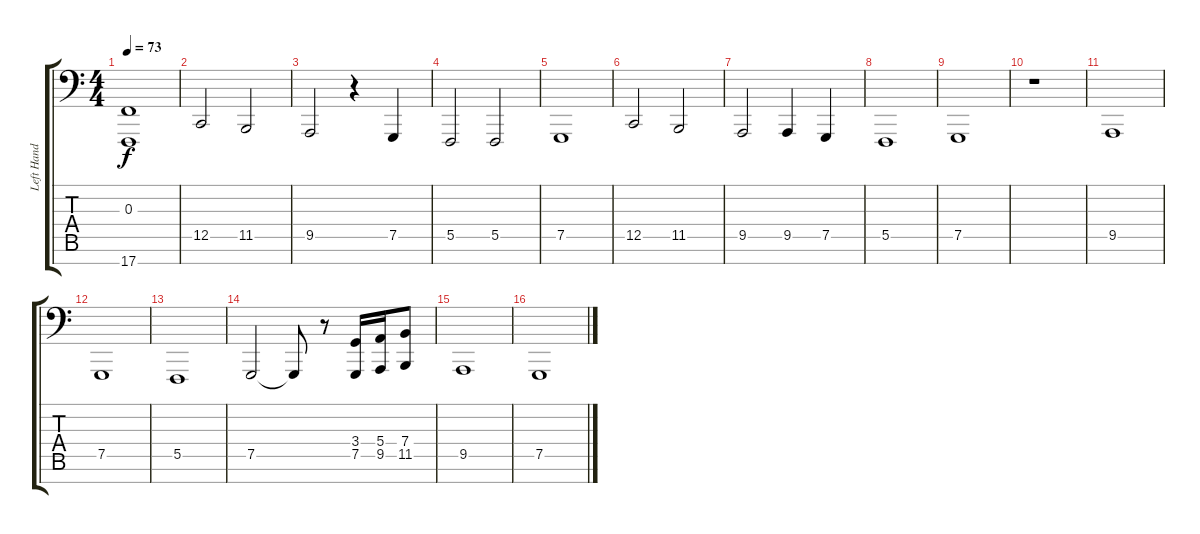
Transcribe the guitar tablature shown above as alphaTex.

\track ("Left Hand" "Left Hand") {instrument acousticgrandpiano}
\staff {score tabs}
\tuning (C4 D3 F2 E2 C1 F0 C0) {hide}
\ts (4 4)
\tempo 73
\clef f4
\ks c
(0.3 17.7).1{dy f} |
12.5.2 11.5.2 |
9.5.2 r.4 7.5.4 |
5.5.2 5.5.2 |
7.5.1 |
12.5.2 11.5.2 |
9.5.2 9.5.4 7.5.4 |
5.5.1 |
7.5.1 |
r.1 |
9.5.1 |
7.5.1 |
5.5.1 |
7.5.2 7.5{t}.8 r.8 (3.4 7.5).16 (5.4 9.5).16 (7.4 11.5).8 |
9.5.1 |
7.5.1
